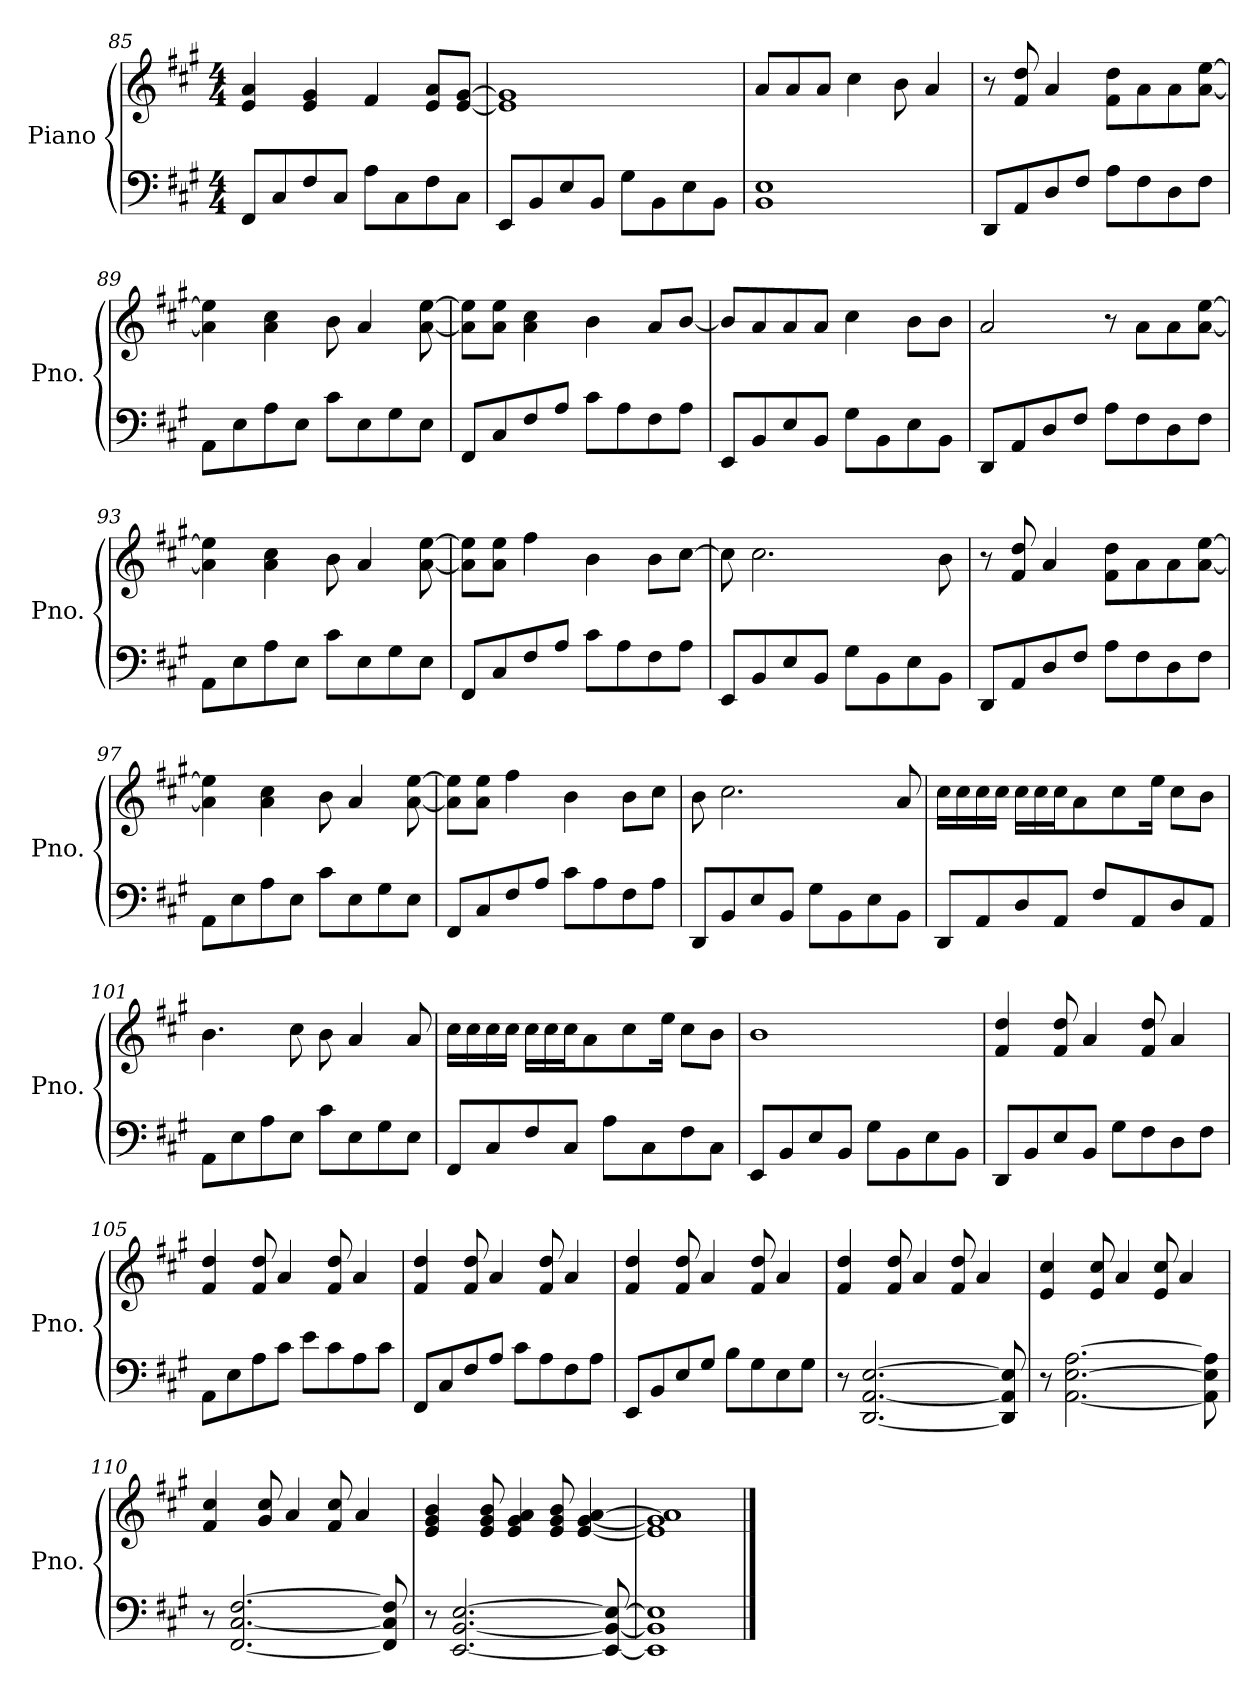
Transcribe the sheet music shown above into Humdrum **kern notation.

**kern	**kern
*part1	*part1
*staff2	*staff1
*I"Piano	*
*I'Pno.	*
*clefF4	*clefG2
*k[f#c#g#]	*k[f#c#g#]
*M4/4	*M4/4
=85	=85
8FF#/L	4e/ 4a/
8C#/	.
8F#/	4e/ 4g#/
8C#/J	.
8A\L	4f#/
8C#\	.
8F#\	8e/ 8a/L
8C#\J	[8e/ [8g#/J
=86	=86
8EE/L	1e] 1g#]
8BB/	.
8E/	.
8BB/J	.
8G#\L	.
8BB\	.
8E\	.
8BB\J	.
=87	=87
1BB 1E	8a/L
.	8a/
.	8a/J
.	4cc#\
.	8b\
.	4a/
!!LO:LB:g=z
=88	=88
8DD/L	8r
8AA/	8f#/ 8dd/
8D/	4a/
8F#/J	.
8A\L	8f#\ 8dd\L
8F#\	8a\
8D\	8a\
8F#\J	[8a\ [8ee\J
=89	=89
8AA\L	4a\] 4ee\]
8E\	.
8A\	4a\ 4cc#\
8E\J	.
8c#\L	8b\
8E\	4a/
8G#\	.
8E\J	[8a\ [8ee\
=90	=90
8FF#/L	8a\] 8ee\]L
8C#/	8a\ 8ee\J
8F#/	4a\ 4cc#\
8A/J	.
8c#\L	4b\
8A\	.
8F#\	8a/L
8A\J	[8b/J
=91	=91
8EE/L	8b/L]
8BB/	8a/
8E/	8a/
8BB/J	8a/J
8G#\L	4cc#\
8BB\	.
8E\	8b\L
8BB\J	8b\J
=92	=92
8DD/L	2a/
8AA/	.
8D/	.
8F#/J	.
8A\L	8r
8F#\	8a\L
8D\	8a\
8F#\J	[8a\ [8ee\J
!!LO:LB:g=z
=93	=93
8AA\L	4a\] 4ee\]
8E\	.
8A\	4a\ 4cc#\
8E\J	.
8c#\L	8b\
8E\	4a/
8G#\	.
8E\J	[8a\ [8ee\
=94	=94
8FF#/L	8a\] 8ee\]L
8C#/	8a\ 8ee\J
8F#/	4ff#\
8A/J	.
8c#\L	4b\
8A\	.
8F#\	8b\L
8A\J	[8cc#\J
=95	=95
8EE/L	8cc#\]
8BB/	2.cc#\
8E/	.
8BB/J	.
8G#\L	.
8BB\	.
8E\	.
8BB\J	8b\
=96	=96
8DD/L	8r
8AA/	8f#/ 8dd/
8D/	4a/
8F#/J	.
8A\L	8f#\ 8dd\L
8F#\	8a\
8D\	8a\
8F#\J	[8a\ [8ee\J
=97	=97
8AA\L	4a\] 4ee\]
8E\	.
8A\	4a\ 4cc#\
8E\J	.
8c#\L	8b\
8E\	4a/
8G#\	.
8E\J	[8a\ [8ee\
!!LO:LB:g=z
=98	=98
8FF#/L	8a\] 8ee\]L
8C#/	8a\ 8ee\J
8F#/	4ff#\
8A/J	.
8c#\L	4b\
8A\	.
8F#\	8b\L
8A\J	8cc#\J
=99	=99
8DD/L	8b\
8BB/	2.cc#\
8E/	.
8BB/J	.
8G#\L	.
8BB\	.
8E\	.
8BB\J	8a/
=100	=100
8DD/L	16cc#\LL
.	16cc#\
8AA/	16cc#\
.	16cc#\JJ
8D/	16cc#\LL
.	16cc#\
8AA/J	16cc#\J
.	8a\
8F#/L	.
.	8cc#\
8AA/	.
.	16ee\Jk
8D/	8cc#\L
8AA/J	8b\J
=101	=101
8AA\L	4.b\
8E\	.
8A\	.
8E\J	8cc#\
8c#\L	8b\
8E\	4a/
8G#\	.
8E\J	8a/
!!LO:LB:g=z
=102	=102
8FF#/L	16cc#\LL
.	16cc#\
8C#/	16cc#\
.	16cc#\JJ
8F#/	16cc#\LL
.	16cc#\
8C#/J	16cc#\J
.	8a\
8A\L	.
.	8cc#\
8C#\	.
.	16ee\Jk
8F#\	8cc#\L
8C#\J	8b\J
=103	=103
8EE/L	1b
8BB/	.
8E/	.
8BB/J	.
8G#\L	.
8BB\	.
8E\	.
8BB\J	.
=104	=104
8DD/L	4f#/ 4dd/
8BB/	.
8E/	8f#/ 8dd/
8BB/J	4a/
8G#\L	.
8F#\	8f#/ 8dd/
8D\	4a/
8F#\J	.
=105	=105
8AA\L	4f#/ 4dd/
8E\	.
8A\	8f#/ 8dd/
8c#\J	4a/
8e\L	.
8c#\	8f#/ 8dd/
8A\	4a/
8c#\J	.
!!LO:LB:g=z
=106	=106
8FF#/L	4f#/ 4dd/
8C#/	.
8F#/	8f#/ 8dd/
8A/J	4a/
8c#\L	.
8A\	8f#/ 8dd/
8F#\	4a/
8A\J	.
=107	=107
8EE/L	4f#/ 4dd/
8BB/	.
8E/	8f#/ 8dd/
8G#/J	4a/
8B\L	.
8G#\	8f#/ 8dd/
8E\	4a/
8G#\J	.
=108	=108
8r	4f#/ 4dd/
[2.DD/ [2.AA/ [2.E/	.
.	8f#/ 8dd/
.	4a/
.	8f#/ 8dd/
.	4a/
8DD/] 8AA/] 8E/]	.
=109	=109
8r	4e/ 4cc#/
[2.AA\ [2.E\ [2.A\	.
.	8e/ 8cc#/
.	4a/
.	8e/ 8cc#/
.	4a/
8AA\] 8E\] 8A\]	.
=110	=110
8r	4f#/ 4cc#/
[2.FF#/ [2.C#/ [2.F#/	.
.	8g#/ 8cc#/
.	4a/
.	8f#/ 8cc#/
.	4a/
8FF#/] 8C#/] 8F#/]	.
!!LO:PB:g=z
=111	=111
8r	4e/ 4g#/ 4b/
[2.EE/ [2.BB/ [2.E/	.
.	8e/ 8g#/ 8b/
.	4e/ 4g#/ 4a/
.	8e/ 8g#/ 8b/
.	[4e/ [4g#/ [4a/
8EE/_ 8BB/_ 8E/_	.
=112	=112
1EE] 1BB] 1E]	1e] 1g#] 1a]
==	==
*-	*-
